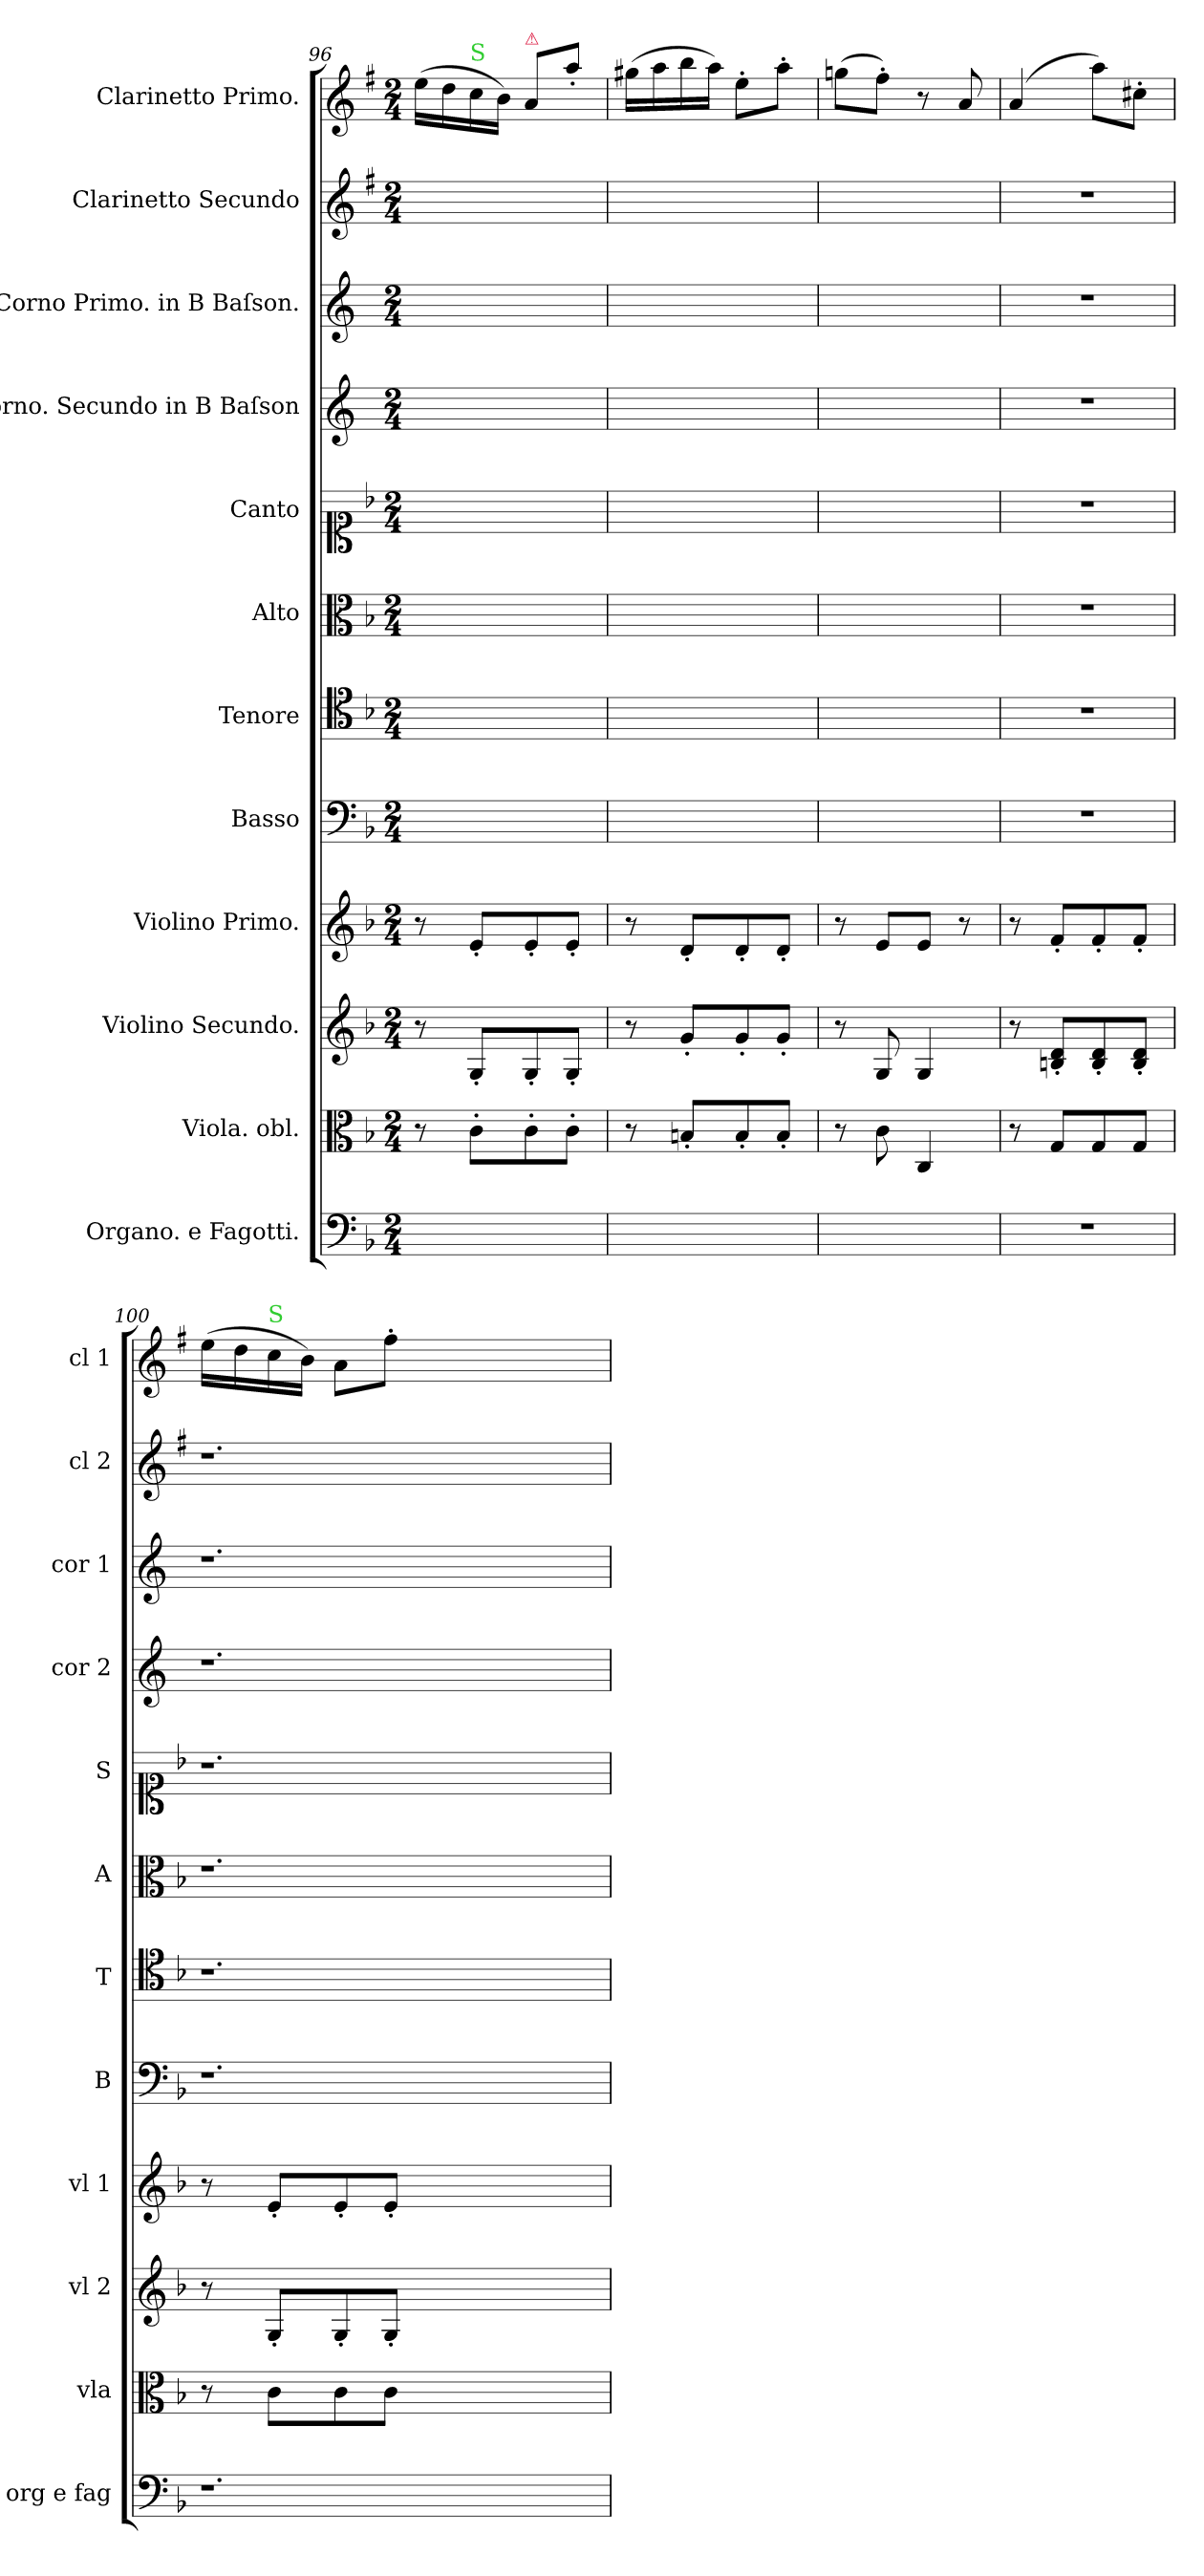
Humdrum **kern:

**kern	**kern	**kern	**kern	**kern	**kern	**kern	**kern	**kern	**kern	**kern	**kern
*part12	*part11	*part10	*part9	*part8	*part7	*part6	*part5	*part4	*part3	*part2	*part1
*staff12	*staff11	*staff10	*staff9	*staff8	*staff7	*staff6	*staff5	*staff4	*staff3	*staff2	*staff1
*I"Organo. e Fagotti.	*I"Viola. obl.	*I"Violino Secundo.	*I"Violino Primo.	*I"Basso	*I"Tenore	*I"Alto	*I"Canto	*I"Corno. Secundo in B Baſson	*I"Corno Primo. in B Baſson.	*I"Clarinetto Secundo	*I"Clarinetto Primo.
*I'org e fag	*I'vla	*I'vl 2	*I'vl 1	*I'B	*I'T	*I'A	*I'S	*I'cor 2	*I'cor 1	*I'cl 2	*I'cl 1
*clefF4	*clefC3	*clefG2	*clefG2	*clefF4	*clefC4	*clefC3	*clefC1	*clefG2	*clefG2	*clefG2	*clefG2
*	*	*	*	*	*	*	*	*ITrd4c7	*ITrd4c7	*ITrd1c2	*ITrd1c2
*k[b-]	*k[b-]	*k[b-]	*k[b-]	*k[b-]	*k[b-]	*k[b-]	*k[b-]	*k[b-]	*k[b-]	*k[b-]	*k[b-]
*F:	*F:	*F:	*F:	*F:	*F:	*F:	*F:	*F:	*F:	*F:	*F:
*M2/4	*M2/4	*M2/4	*M2/4	*M2/4	*M2/4	*M2/4	*M2/4	*M2/4	*M2/4	*M2/4	*M2/4
=96	=96	=96	=96	=96	=96	=96	=96	=96	=96	=96	=96
2ryy	8r	8r	8r	2ryy	2ryy	2ryy	2ryy	2ryy	2ryy	2ryy	(16dd\LL
.	.	.	.	.	.	.	.	.	.	.	16cc\
!	!	!	!	!	!	!	!	!	!	!	!LO:TX:a:color=limegreen:t=S
.	8c'\L	8G'/L	8e'/L	.	.	.	.	.	.	.	16b-\
.	.	.	.	.	.	.	.	.	.	.	16a\JJ)
!	!	!	!	!	!	!	!	!	!	!	!LO:TX:a:color=crimson:t=⚠
.	8c'\	8G'/	8e'/	.	.	.	.	.	.	.	8g/L
.	8c'\J	8G'/J	8e'/J	.	.	.	.	.	.	.	8gg'\J
=97	=97	=97	=97	=97	=97	=97	=97	=97	=97	=97	=97
2ryy	8r	8r	8r	2ryy	2ryy	2ryy	2ryy	2ryy	2ryy	2ryy	(16ff#X\LL
.	.	.	.	.	.	.	.	.	.	.	16gg\
.	8Bn'/L	8g'/L	8d'/L	.	.	.	.	.	.	.	16aa\
.	.	.	.	.	.	.	.	.	.	.	16gg\JJ)
.	8B'/	8g'/	8d'/	.	.	.	.	.	.	.	8dd'\L
.	8B'/J	8g'/J	8d'/J	.	.	.	.	.	.	.	8gg'\J
=98	=98	=98	=98	=98	=98	=98	=98	=98	=98	=98	=98
2ryy	8r	8r	8r	2ryy	2ryy	2ryy	2ryy	2ryy	2ryy	2ryy	(8ffn\L
.	8c\	8G/	8e/L	.	.	.	.	.	.	.	8ee'\J)
.	4C/	4G/	8e/J	.	.	.	.	.	.	.	8r
.	.	.	8r	.	.	.	.	.	.	.	8g/
=99	=99	=99	=99	=99	=99	=99	=99	=99	=99	=99	=99
2r	8r	8r	8r	2r	2r	2r	2r	2r	2r	2r	(4g/
.	8G/L	8Bn'/ 8d'/L	8f'/L	.	.	.	.	.	.	.	.
.	8G/	8B'/ 8d'/	8f'/	.	.	.	.	.	.	.	8gg\L)
.	8G/J	8B'/ 8d'/J	8f'/J	.	.	.	.	.	.	.	8bn'\J
=100	=100	=100	=100	=100	=100	=100	=100	=100	=100	=100	=100
1.r	8r	8r	8r	1.r	1.r	1.r	1.r	1.r	1.r	1.r	(16dd\LL
.	.	.	.	.	.	.	.	.	.	.	16cc\
!	!	!	!	!	!	!	!	!	!	!	!LO:TX:a:color=limegreen:t=S
.	8c\L	8G'/L	8e'/L	.	.	.	.	.	.	.	16b-\
.	.	.	.	.	.	.	.	.	.	.	16a\JJ)
.	8c\	8G'/	8e'/	.	.	.	.	.	.	.	8g\L
.	8c\J	8G'/J	8e'/J	.	.	.	.	.	.	.	8ee'\J
.	1ryy	1ryy	1ryy	.	.	.	.	.	.	.	1ryy
=	=	=	=	=	=	=	=	=	=	=	=
*-	*-	*-	*-	*-	*-	*-	*-	*-	*-	*-	*-
